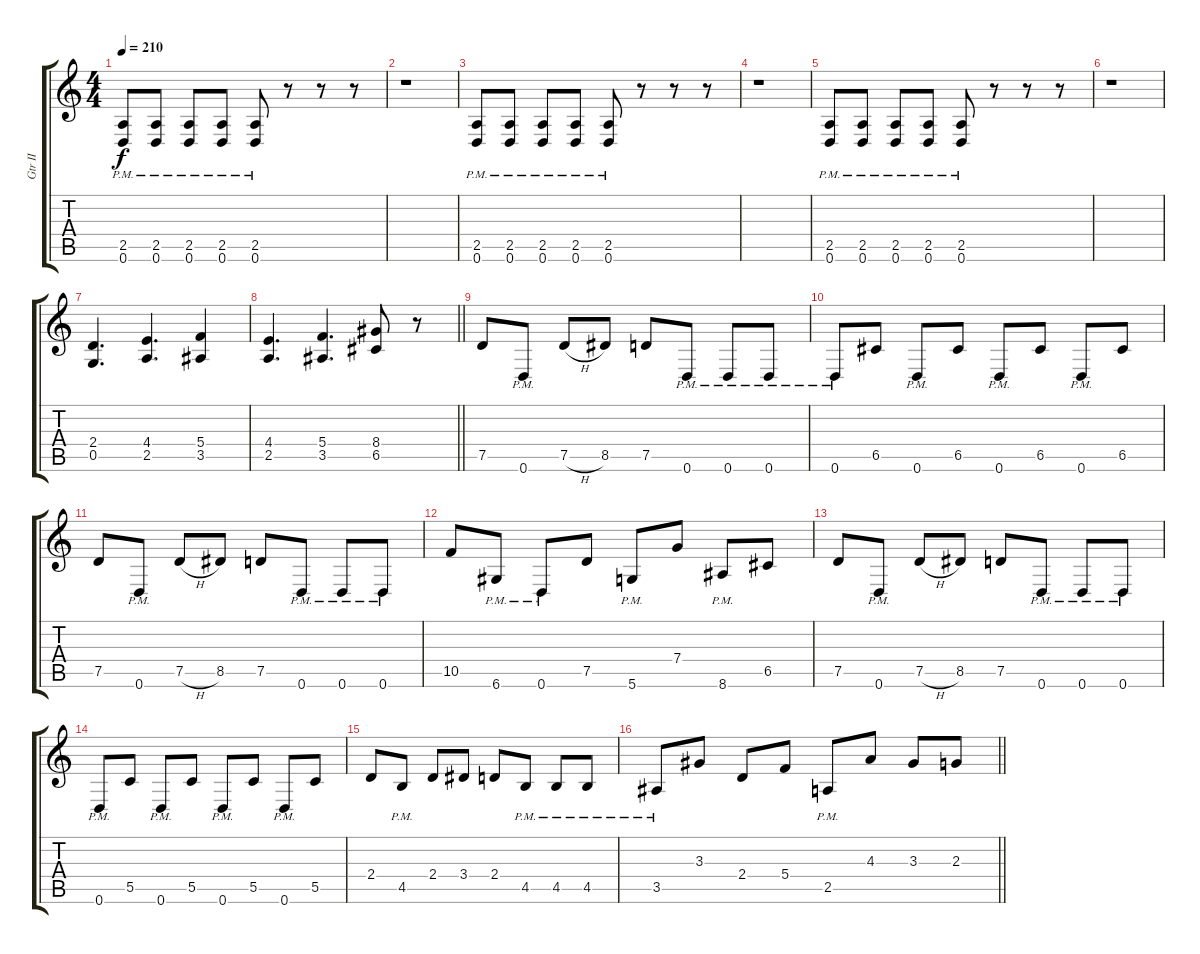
\track ("Gtr II" "Gtr II") {instrument overdrivenguitar}
\staff {score tabs}
\tuning (D4 A3 F3 C3 G2 D2) {hide}
\ts (4 4)
\tempo 210
\clef g2
\ks c
(2.5{pm} 0.6{pm}).8{dy f instrument overdrivenguitar} (2.5{pm} 0.6{pm}).8 (2.5{pm} 0.6{pm}).8 (2.5{pm} 0.6{pm}).8 (2.5{pm} 0.6{pm}).8 r.8 r.8 r.8 |
r.1 |
(2.5{pm} 0.6{pm}).8 (2.5{pm} 0.6{pm}).8 (2.5{pm} 0.6{pm}).8 (2.5{pm} 0.6{pm}).8 (2.5{pm} 0.6{pm}).8 r.8 r.8 r.8 |
r.1 |
(2.5{pm} 0.6{pm}).8 (2.5{pm} 0.6{pm}).8 (2.5{pm} 0.6{pm}).8 (2.5{pm} 0.6{pm}).8 (2.5{pm} 0.6{pm}).8 r.8 r.8 r.8 |
r.1 |
(2.4 0.5).4{d} (4.4 2.5).4{d} (5.4 3.5).4 |
\barLineRight lightlight
(4.4 2.5).4{d} (5.4 3.5).4{d} (8.4 6.5).8 r.8 |
7.5.8 0.6{pm}.8 7.5{h}.8 8.5.8 7.5.8 0.6{pm}.8 0.6{pm}.8 0.6{pm}.8 |
0.6{pm}.8 6.5.8 0.6{pm}.8 6.5.8 0.6{pm}.8 6.5.8 0.6{pm}.8 6.5.8 |
7.5.8 0.6{pm}.8 7.5{h}.8 8.5.8 7.5.8 0.6{pm}.8 0.6{pm}.8 0.6{pm}.8 |
10.5.8 6.6{pm}.8 0.6{pm}.8 7.5.8 5.6{pm}.8 7.4.8 8.6{pm}.8 6.5.8 |
7.5.8 0.6{pm}.8 7.5{h}.8 8.5.8 7.5.8 0.6{pm}.8 0.6{pm}.8 0.6{pm}.8 |
0.6{pm}.8 5.5.8 0.6{pm}.8 5.5.8 0.6{pm}.8 5.5.8 0.6{pm}.8 5.5.8 |
2.4.8 4.5{pm}.8 2.4.8 3.4.8 2.4.8 4.5{pm}.8 4.5{pm}.8 4.5{pm}.8 |
\barLineRight lightlight
3.5{pm}.8 3.3.8 2.4.8 5.4.8 2.5{pm}.8 4.3.8 3.3.8 2.3.8
